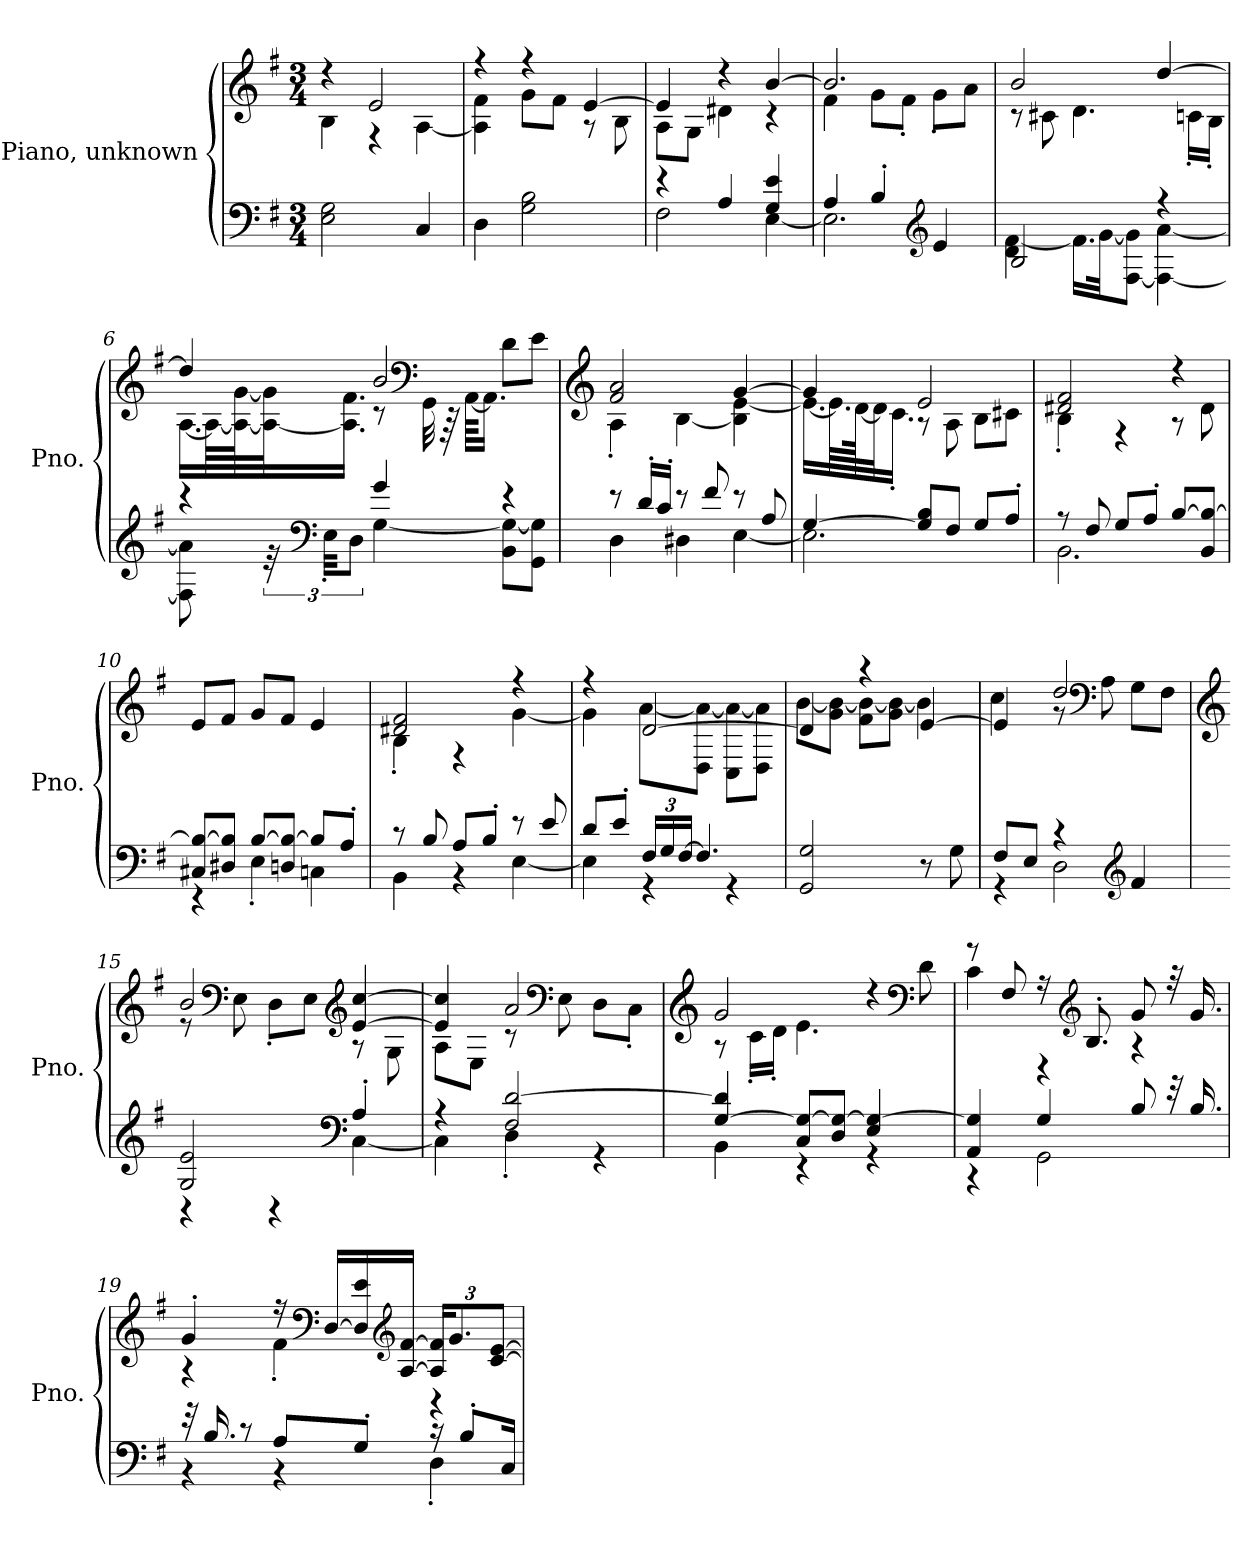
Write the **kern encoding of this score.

**kern	**kern
*part1	*part1
*staff2	*staff1
*I"Piano, unknown	*
*I'Pno.	*
*clefF4	*clefG2
*k[f#]	*k[f#]
*M3/4	*M3/4
*MM104	*MM104
=1	=1
*	*^
2E\ 2G\	4r	4B\
.	2e/	4r
4C/	.	[4A\
=2	=2	=2
4D\	4r	4A\] 4f#\
2G\ 2B\	4r	8g\L
.	.	8f#\J
.	[4e/	8r
.	.	8B\
=3	=3	=3
*^	*	*
4r	2F#\	4e/]	8A\L
.	.	.	8G\J
4A/	.	4r	4d#X\
4G/ 4e/	[4E\	[4b/	4r
=4	=4	=4	=4
4A/	2.E\]	2.b/]	4f#\
4B'/	.	.	8g\L
.	.	.	8f#'\J
*clefG2	*	*	*
4e/	.	.	8g'\L
.	.	.	8a\J
=5	=5	=5	=5
2B/	4d\ [4f#\	2b/	8r
.	.	.	8c#X\
.	16.f#\LL]	.	4.d\
.	[32g\JK	.	.
.	[8F#\ 8g\]J	.	.
4r	4F#\_ [4a\	[4dd/	.
.	.	.	16cn'\LL
.	.	.	16B'\JJ
!!LO:LB:g=z	!!
=6	=6	=6	=6
4r	8F#\] 8a\]	4dd/]	[16.A\LL
.	.	.	64A\LL_
.	.	.	64A\_ [64g\J
.	48r	.	32A\_ 32g\]J
*clefF4	*	*	*
.	48E'\KKL	.	.
.	.	.	16.A\] 16.f#\JJ
.	12D\J	.	.
4g/	[4G\	2b/	8r
*	*	*clefF4	*
.	.	.	32GG\
.	.	.	64r
.	.	.	[64AA\KKLL
.	.	.	16AA\JJ]
4r	8BB\ 8G\_L	.	8d'\L
.	8GG\ 8G\]J	.	8e\J
=7	=7	=7	=7
*	*	*clefG2	*
8r	4D\	2f#/ 2a/	4A'\
16d'/LL	.	.	.
16c'/JJ	.	.	.
8r	4D#X\	.	[4B\
8f#/	.	.	.
8r	[4E\	[4g/	4B\] [4e\
8A/	.	.	.
=8	=8	=8	=8
[4G/	2.E\]	4g/]	16.e\LL_
.	.	.	64.e\LL]
.	.	.	[128d\JK
.	.	.	32d\J]
.	.	.	16.c'\JJ
8G/] 8B/L	.	2e/	8r
8F#/J	.	.	8A\
8G/L	.	.	8B\L
8A'/J	.	.	8c#X\J
!!LO:LB:g=z	!!
=9	=9	=9	=9
8r	2.BB\	2d#X/ 2f#/	4B'\
8F#/	.	.	.
8G/L	.	.	4r
8A'/J	.	.	.
[8B/L	.	4r	8r
8BB/ 8B/_J	.	.	8d#\
*	*	*v	*v
=10	=10	=10
8C#X/ 8B/_L	4r	8e/L
8D#X/ 8B/]J	.	8f#/J
[8B/L	4E'\	8g/L
8Dn/ 8B/_J	.	8f#/J
8B/L]	4Cn\	4e/
8A'/J	.	.
=11	=11	=11
*	*	*^
8r	4BB\	2d#X/ 2f#/	4B'\
8B/	.	.	.
8A/L	4r	.	4r
8B'/J	.	.	.
8r	[4E\	4r	[4g\
8e/	.	.	.
=12	=12	=12	=12
8d/L	4E\]	4r	4g\]
8e'/J	.	.	.
*Xbrackettup	*	*	*
24F#/LL	4r	[2d/	[8a\L
24G/	.	.	.
[24F#/JJ	.	.	.
4.F#/]	.	.	8D\ 8a\_J
.	4r	.	8C\ 8a\_L
.	.	.	8D\ 8a\]J
*v	*v	*	*
!!LO:LB:g=z	!!
=13	=13	=13
2GG/ 2G/	4d/]	[8b\L
.	.	8g\ 8b\_J
.	4r	8f#\ 8b\_L
.	.	8g\ 8b\_J
8r	[4e/	4b\]
8G\	.	.
=14	=14	=14
*^	*	*
8F#/L	4r	4e/]	4cc\
8E/J	.	.	.
4r	2D\	2dd/	8r
*	*	*clefF4	*
.	.	.	8A\
*clefG2	*	*	*
4f#/	.	.	8G\L
.	.	.	8F#\J
=15	=15	=15	=15
*	*	*clefG2	*
2G/ 2e/	4r	2b/	8r
*	*	*clefF4	*
.	.	.	8E\
.	4r	.	8D'\L
.	.	.	8E\J
*clefF4	*	*clefG2	*
4A'/	[4C\	[4e/ [4cc/	8r
.	.	.	8G\
=16	=16	=16	=16
4r	4C\]	4e/] 4cc/]	8A\L
.	.	.	8E\J
2F#/ [2d/	4D'\	2a/	8r
*	*	*clefF4	*
.	.	.	8E\
.	4r	.	8D\L
.	.	.	8C'\J
!!LO:LB:g=z	!!
=17	=17	=17	=17
*	*	*clefG2	*
[4G/ 4d/]	4BB\	2g/	8r
.	.	.	16c'\LL
.	.	.	16d'\JJ
8C/ 8G/_L	4r	.	4.e\
8D/ 8G/_J	.	.	.
4E/ 4G/_	4r	4r	.
*	*	*clefF4	*
.	.	.	8d\
=18	=18	=18	=18
4AA/ 4G/]	4r	8r	4c\
.	.	8F#/	.
4G/	2GG\	16r	4r
*	*	*clefG2	*
.	.	8.B'/	.
8B/	.	8g/	4r
32r	.	32r	.
16.B/	.	16.g/	.
=19	=19	=19	=19
32r	4r	4g'/	4r
16.B/	.	.	.
8r	.	.	.
8A/L	4r	16r	4f#'\
*	*	*clefF4	*
.	.	[16D/LL	.
8G'/J	.	16D/] 16e/	.
*	*	*clefG2	*
.	.	[16A/ [16f#/JJ	.
*	*	*Xbrackettup	*
16r	4D'\	24A/] 24f#/]KL	4r
.	.	12.g/	.
8B'/L	.	.	.
.	.	[12c/ [12e/J	.
16C/Jk	.	.	.
*v	*v	*	*
*	*v	*v
=	=
*-	*-
